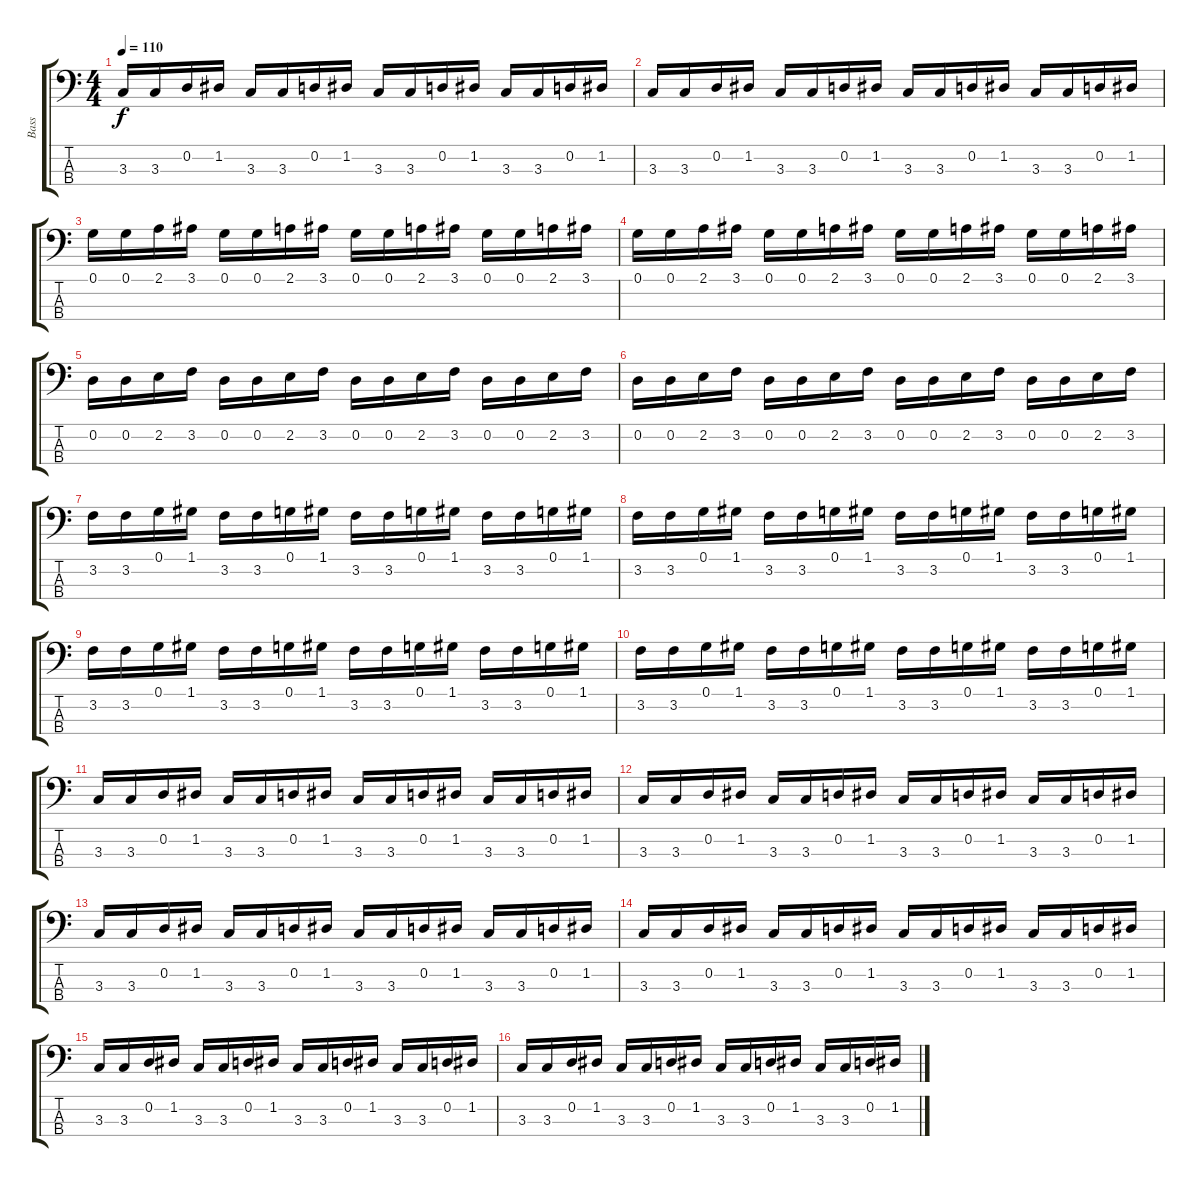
\track ("Bass        " "Bass      ") {instrument fretlessbass}
\staff {score tabs}
\tuning (G2 D2 A1 E1) {hide}
\ts (4 4)
\tempo 110
\clef f4
\ks c
3.3.16{dy f} 3.3.16 0.2.16 1.2.16 3.3.16 3.3.16 0.2.16 1.2.16 3.3.16 3.3.16 0.2.16 1.2.16 3.3.16 3.3.16 0.2.16 1.2.16 |
3.3.16 3.3.16 0.2.16 1.2.16 3.3.16 3.3.16 0.2.16 1.2.16 3.3.16 3.3.16 0.2.16 1.2.16 3.3.16 3.3.16 0.2.16 1.2.16 |
0.1.16 0.1.16 2.1.16 3.1.16 0.1.16 0.1.16 2.1.16 3.1.16 0.1.16 0.1.16 2.1.16 3.1.16 0.1.16 0.1.16 2.1.16 3.1.16 |
0.1.16 0.1.16 2.1.16 3.1.16 0.1.16 0.1.16 2.1.16 3.1.16 0.1.16 0.1.16 2.1.16 3.1.16 0.1.16 0.1.16 2.1.16 3.1.16 |
0.2.16 0.2.16 2.2.16 3.2.16 0.2.16 0.2.16 2.2.16 3.2.16 0.2.16 0.2.16 2.2.16 3.2.16 0.2.16 0.2.16 2.2.16 3.2.16 |
0.2.16 0.2.16 2.2.16 3.2.16 0.2.16 0.2.16 2.2.16 3.2.16 0.2.16 0.2.16 2.2.16 3.2.16 0.2.16 0.2.16 2.2.16 3.2.16 |
3.2.16 3.2.16 0.1.16 1.1.16 3.2.16 3.2.16 0.1.16 1.1.16 3.2.16 3.2.16 0.1.16 1.1.16 3.2.16 3.2.16 0.1.16 1.1.16 |
3.2.16 3.2.16 0.1.16 1.1.16 3.2.16 3.2.16 0.1.16 1.1.16 3.2.16 3.2.16 0.1.16 1.1.16 3.2.16 3.2.16 0.1.16 1.1.16 |
3.2.16 3.2.16 0.1.16 1.1.16 3.2.16 3.2.16 0.1.16 1.1.16 3.2.16 3.2.16 0.1.16 1.1.16 3.2.16 3.2.16 0.1.16 1.1.16 |
3.2.16 3.2.16 0.1.16 1.1.16 3.2.16 3.2.16 0.1.16 1.1.16 3.2.16 3.2.16 0.1.16 1.1.16 3.2.16 3.2.16 0.1.16 1.1.16 |
3.3.16 3.3.16 0.2.16 1.2.16 3.3.16 3.3.16 0.2.16 1.2.16 3.3.16 3.3.16 0.2.16 1.2.16 3.3.16 3.3.16 0.2.16 1.2.16 |
3.3.16 3.3.16 0.2.16 1.2.16 3.3.16 3.3.16 0.2.16 1.2.16 3.3.16 3.3.16 0.2.16 1.2.16 3.3.16 3.3.16 0.2.16 1.2.16 |
3.3.16 3.3.16 0.2.16 1.2.16 3.3.16 3.3.16 0.2.16 1.2.16 3.3.16 3.3.16 0.2.16 1.2.16 3.3.16 3.3.16 0.2.16 1.2.16 |
3.3.16 3.3.16 0.2.16 1.2.16 3.3.16 3.3.16 0.2.16 1.2.16 3.3.16 3.3.16 0.2.16 1.2.16 3.3.16 3.3.16 0.2.16 1.2.16 |
3.3.16 3.3.16 0.2.16 1.2.16 3.3.16 3.3.16 0.2.16 1.2.16 3.3.16 3.3.16 0.2.16 1.2.16 3.3.16 3.3.16 0.2.16 1.2.16 |
3.3.16 3.3.16 0.2.16 1.2.16 3.3.16 3.3.16 0.2.16 1.2.16 3.3.16 3.3.16 0.2.16 1.2.16 3.3.16 3.3.16 0.2.16 1.2.16
